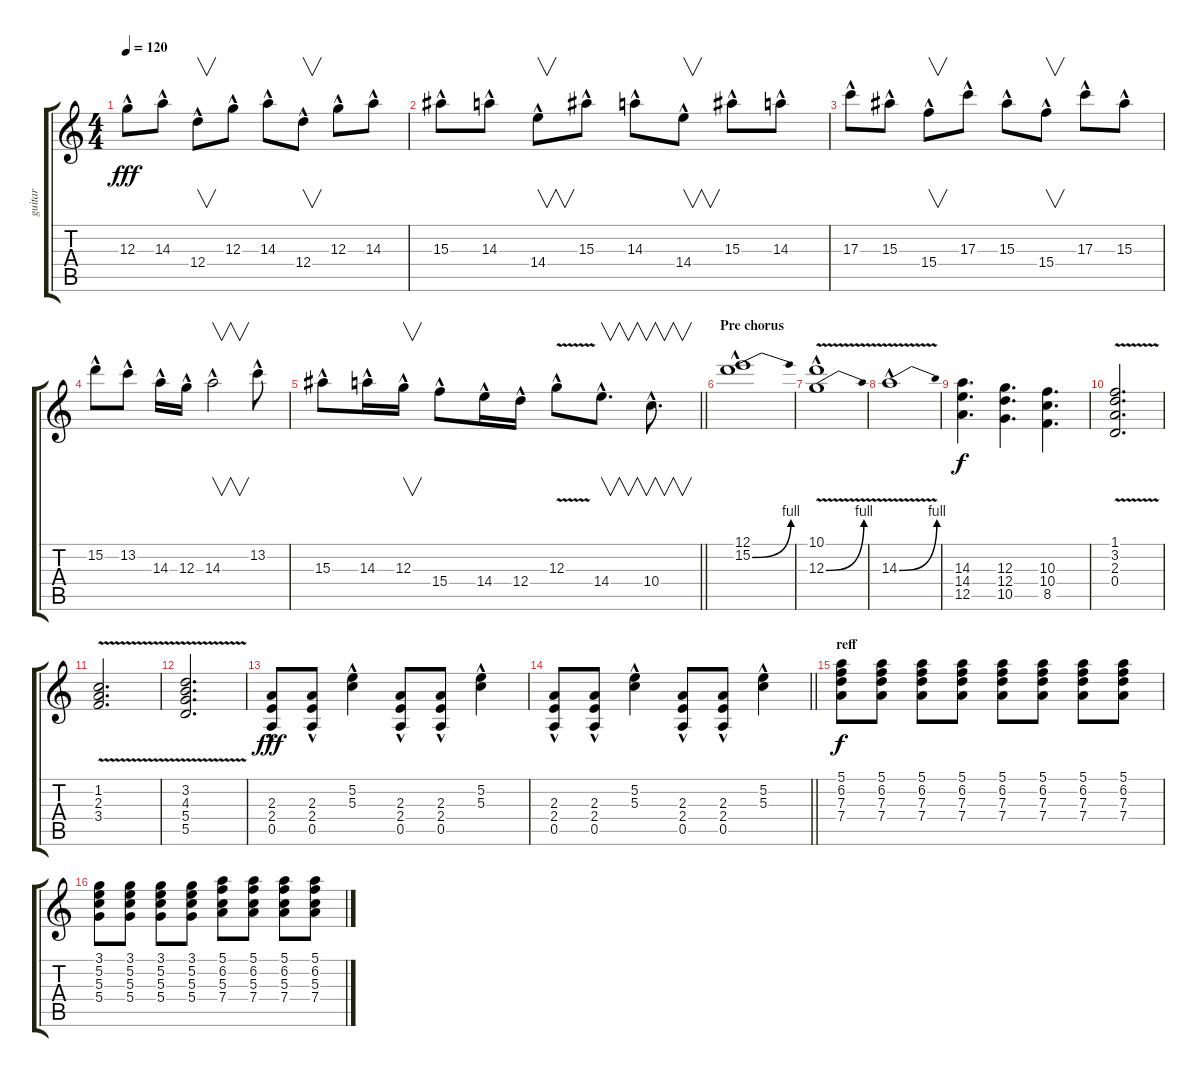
\track ("guitar" "guitar") {instrument distortionguitar}
\staff {score tabs}
\tuning (E4 B3 G3 D3 A2 E2) {hide}
\ts (4 4)
\tempo 120
\clef g2
\ks c
12.3{hac}.8{dy fff} 14.3{hac}.8 12.4{hac}.8{v} 12.3{hac}.8 14.3{hac}.8 12.4{hac}.8{v} 12.3{hac}.8 14.3{hac}.8 |
15.3{hac}.8 14.3{hac}.8 14.4{hac}.8{v} 15.3{hac}.8 14.3{hac}.8 14.4{hac}.8{v} 15.3{hac}.8 14.3{hac}.8 |
17.3{hac}.8 15.3{hac}.8 15.4{hac}.8{v} 17.3{hac}.8 15.3{hac}.8 15.4{hac}.8{v} 17.3{hac}.8 15.3{hac}.8 |
15.2{hac}.8 13.2{hac}.8 14.3{hac}.16 12.3{hac}.16 14.3{hac}.2{v} 13.2{hac}.8 |
\barLineRight lightlight
15.3{hac}.8 14.3{hac}.16 12.3{hac}.16{v} 15.4{hac}.8 14.4{hac}.16 12.4{hac}.16 12.3{v hac}.8 14.4{hac}.8{v d} 10.4{hac}.8{v d} |
\section ("" "Pre chorus")
(12.1{hac} 15.2{be (bend 0 0 60 4) hac}).1 |
(10.1 12.3{be (bend 0 0 60 4) v hac}).1 |
14.3{be (bend 0 0 60 4) v hac}.1 |
(14.3 14.4 12.5).4{d dy f} (12.3 12.4 10.5).4{d} (10.3 10.4 8.5).4{d} |
(1.1{v} 3.2{v} 2.3{v} 0.4{v}).2{d} |
(1.2{v} 2.3{v} 3.4{v}).2{d} |
(3.2{v} 4.3{v} 5.4{v} 5.5{v}).2{d} |
(2.3{hac} 2.4{hac} 0.5{hac}).8{dy fff} (2.3{hac} 2.4{hac} 0.5{hac}).8 (5.2{hac} 5.3{hac}).4 (2.3{hac} 2.4{hac} 0.5{hac}).8 (2.3{hac} 2.4{hac} 0.5{hac}).8 (5.2{hac} 5.3{hac}).4 |
\barLineRight lightlight
(2.3{hac} 2.4{hac} 0.5{hac}).8 (2.3{hac} 2.4{hac} 0.5{hac}).8 (5.2{hac} 5.3{hac}).4 (2.3{hac} 2.4{hac} 0.5{hac}).8 (2.3{hac} 2.4{hac} 0.5{hac}).8 (5.2{hac} 5.3{hac}).4 |
\section ("" "reff")
(5.1 6.2 7.3 7.4).8{dy f} (5.1 6.2 7.3 7.4).8 (5.1 6.2 7.3 7.4).8 (5.1 6.2 7.3 7.4).8 (5.1 6.2 7.3 7.4).8 (5.1 6.2 7.3 7.4).8 (5.1 6.2 7.3 7.4).8 (5.1 6.2 7.3 7.4).8 |
(3.1 5.2 5.3 5.4).8 (3.1 5.2 5.3 5.4).8 (3.1 5.2 5.3 5.4).8 (3.1 5.2 5.3 5.4).8 (5.1 6.2 5.3 7.4).8 (5.1 6.2 5.3 7.4).8 (5.1 6.2 5.3 7.4).8 (5.1 6.2 5.3 7.4).8
